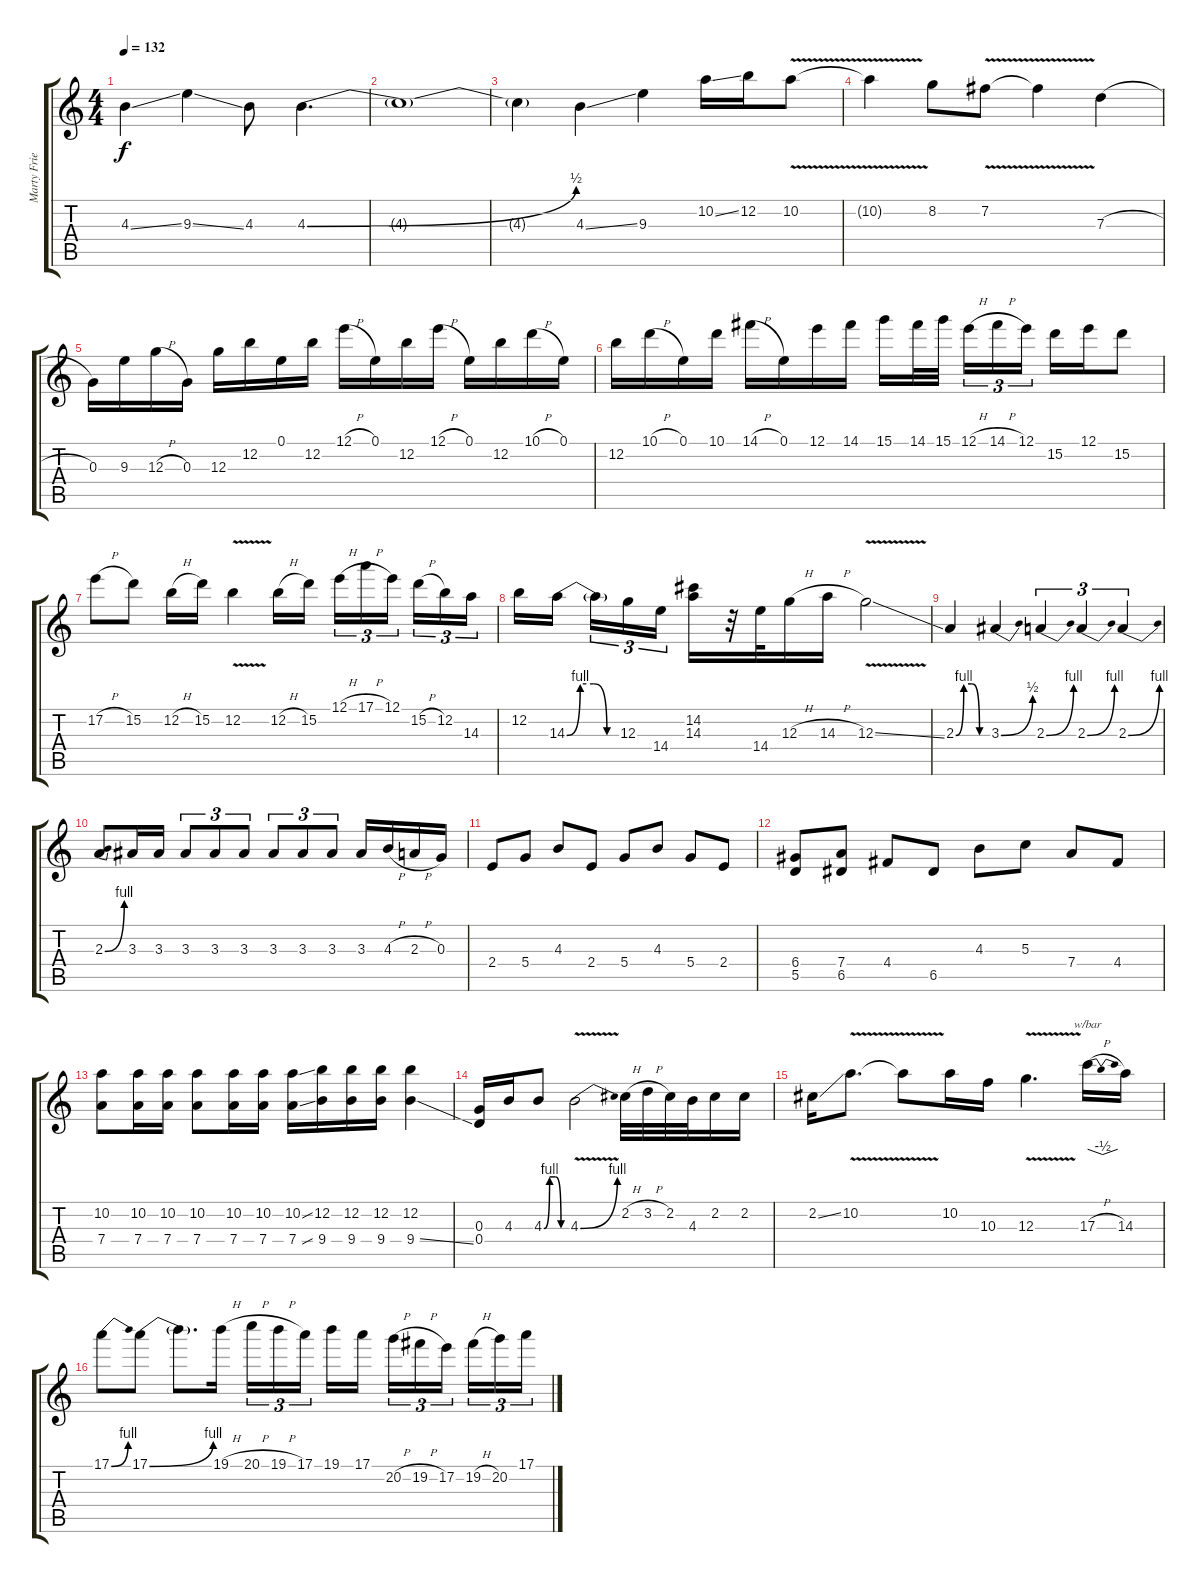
\track ("Marty Friedman solo" "Marty Frie") {instrument distortionguitar}
\staff {score tabs}
\tuning (E4 B3 G3 D3 A2 E2) {hide}
\ts (4 4)
\tempo 132
\clef g2
\ks c
4.3{ss}.4{dy f} 9.3{ss}.4 4.3.8 4.3{be (bend 0 0 60 2)}.4{d} |
4.3{t}.1 |
4.3{t}.4 4.3{ss}.4 9.3.4 10.2{ss}.16 12.2.16 10.2{v}.8 |
10.2{t}.4 8.2.8 7.2{v}.8 7.2{t}.4 7.3{h}.4 |
0.3.16 9.3.16 12.3{h}.16 0.3.16 12.3.16 12.2.16 0.1.16 12.2.16 12.1{h}.16 0.1.16 12.2.16 12.1{h}.16 0.1.16 12.2.16 10.1{h}.16 0.1.16 |
12.2.16 10.1{h}.16 0.1.16 10.1.16 14.1{h}.16 0.1.16 12.1.16 14.1.16 15.1.16 14.1.32 15.1.32{beam splitsecondary} 12.1{h}.16{tu (3 2)} 14.1{h}.16{tu (3 2)} 12.1.16{tu (3 2)} 15.2.16 12.1.16 15.2.8 |
17.2{h}.8 15.2.8 12.2{h}.16 15.2.16 12.2{v}.4 12.2{h}.16 15.2.16 12.1{h}.16{tu (3 2)} 17.1{h}.16{tu (3 2)} 12.1.16{tu (3 2) beam splitsecondary} 15.2{h}.16{tu (3 2)} 12.2.16{tu (3 2)} 14.3.16{tu (3 2)} |
12.2.16 14.3{be (custom 0 0 15 4 30 4 45 0 60 0)}.16{beam splitsecondary} 14.3{t}.16{tu (3 2)} 12.3.16{tu (3 2)} 14.4.16{tu (3 2)} (14.2 14.3).16 r.32 14.4.32 12.3{h}.16 14.3{h}.16 12.3{v ss}.2 |
2.3{be (custom 0 0 15 4 30 4 45 0 60 0)}.4 3.3{be (bend 0 0 60 2)}.4 2.3{be (bend 0 0 60 4)}.4{tu (3 2)} 2.3{be (bend 0 0 60 4)}.4{tu (3 2)} 2.3{be (bend 0 0 60 4)}.4{tu (3 2)} |
2.3{be (bend 0 0 60 4)}.8 3.3.16 3.3.16 3.3.8{tu (3 2)} 3.3.8{tu (3 2)} 3.3.8{tu (3 2)} 3.3.8{tu (3 2)} 3.3.8{tu (3 2)} 3.3.8{tu (3 2)} 3.3.16 4.3{h}.16 2.3{h}.16 0.3.16 |
2.4.8 5.4.8 4.3.8 2.4.8 5.4.8 4.3.8 5.4.8 2.4.8 |
(6.4 5.5).8 (7.4 6.5).8 4.4.8 6.5.8 4.3.8 5.3.8 7.4.8 4.4.8 |
(10.2 7.4).8 (10.2 7.4).16 (10.2 7.4).16 (10.2 7.4).8 (10.2 7.4).16 (10.2 7.4).16 (10.2{ss} 7.4{ss}).16 (12.2 9.4).16 (12.2 9.4).16 (12.2 9.4).16 (12.2 9.4{ss}).4 |
(0.3 0.4).16 4.3.16 4.3{be (custom 0 0 15 4 30 4 45 0 60 0)}.8 4.3{be (bend 0 0 60 4) v}.2 2.2{h}.32 3.2{h}.32 2.2.32 4.3.32 2.2.16 2.2.16 |
2.2{ss}.16 10.2{v}.8{d} 10.2{t}.8 10.2.16 10.3.16 12.3{v}.4{d} 17.3{h}.16{tbe (dip default 0 0 30 -2 60 0)} 14.3.16 |
17.1{be (bend 0 0 60 4)}.8 17.1{be (bend 0 0 60 4)}.8 17.1{t}.8{d} 19.1{h}.16 20.1{h}.16{tu (3 2)} 19.1{h}.16{tu (3 2)} 17.1.16{tu (3 2) beam splitsecondary} 19.1.16 17.1.16 20.2{h}.16{tu (3 2)} 19.2{h}.16{tu (3 2)} 17.2.16{tu (3 2) beam splitsecondary} 19.2{h}.16{tu (3 2)} 20.2.16{tu (3 2)} 17.1.16{tu (3 2)}
